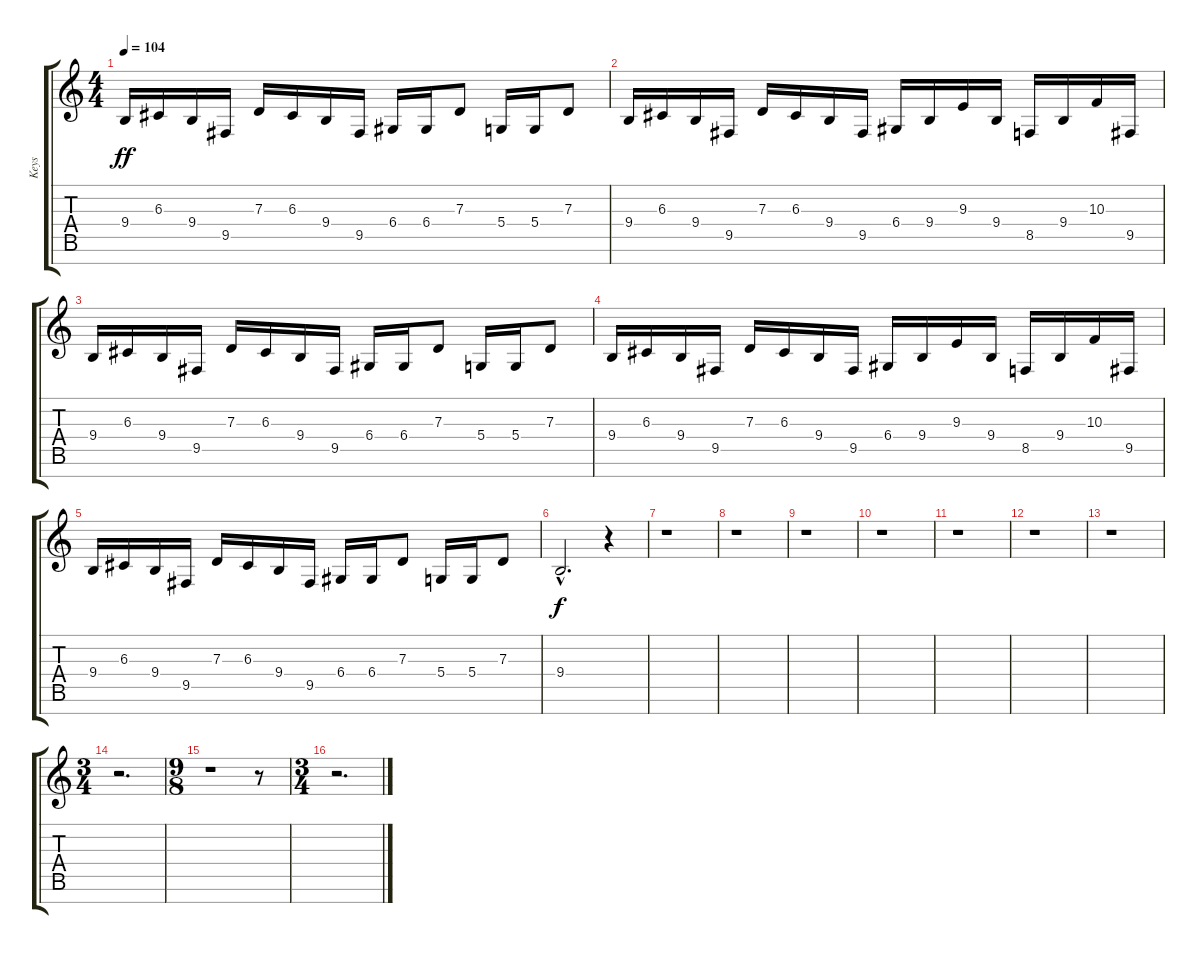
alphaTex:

\track ("Keys" "Keys") {instrument synthstrings2}
\staff {score tabs}
\tuning (E4 B3 G3 D3 A2 E2 B1) {hide}
\ts (4 4)
\tempo 104
\clef g2
\ks c
9.4.16{dy ff} 6.3.16 9.4.16 9.5.16 7.3.16 6.3.16 9.4.16 9.5.16 6.4.16 6.4.16 7.3.8 5.4.16 5.4.16 7.3.8 |
9.4.16 6.3.16 9.4.16 9.5.16 7.3.16 6.3.16 9.4.16 9.5.16 6.4.16 9.4.16 9.3.16 9.4.16 8.5.16 9.4.16 10.3.16 9.5.16 |
9.4.16 6.3.16 9.4.16 9.5.16 7.3.16 6.3.16 9.4.16 9.5.16 6.4.16 6.4.16 7.3.8 5.4.16 5.4.16 7.3.8 |
9.4.16 6.3.16 9.4.16 9.5.16 7.3.16 6.3.16 9.4.16 9.5.16 6.4.16 9.4.16 9.3.16 9.4.16 8.5.16 9.4.16 10.3.16 9.5.16 |
9.4.16 6.3.16 9.4.16 9.5.16 7.3.16 6.3.16 9.4.16 9.5.16 6.4.16 6.4.16 7.3.8 5.4.16 5.4.16 7.3.8 |
9.4{hac}.2{d dy f} r.4 |
r.1 |
r.1 |
r.1 |
r.1 |
r.1 |
r.1 |
r.1 |
\ts (3 4)
r.2{d} |
\ts (9 8)
r.1 r.8 |
\ts (3 4)
r.2{d}
